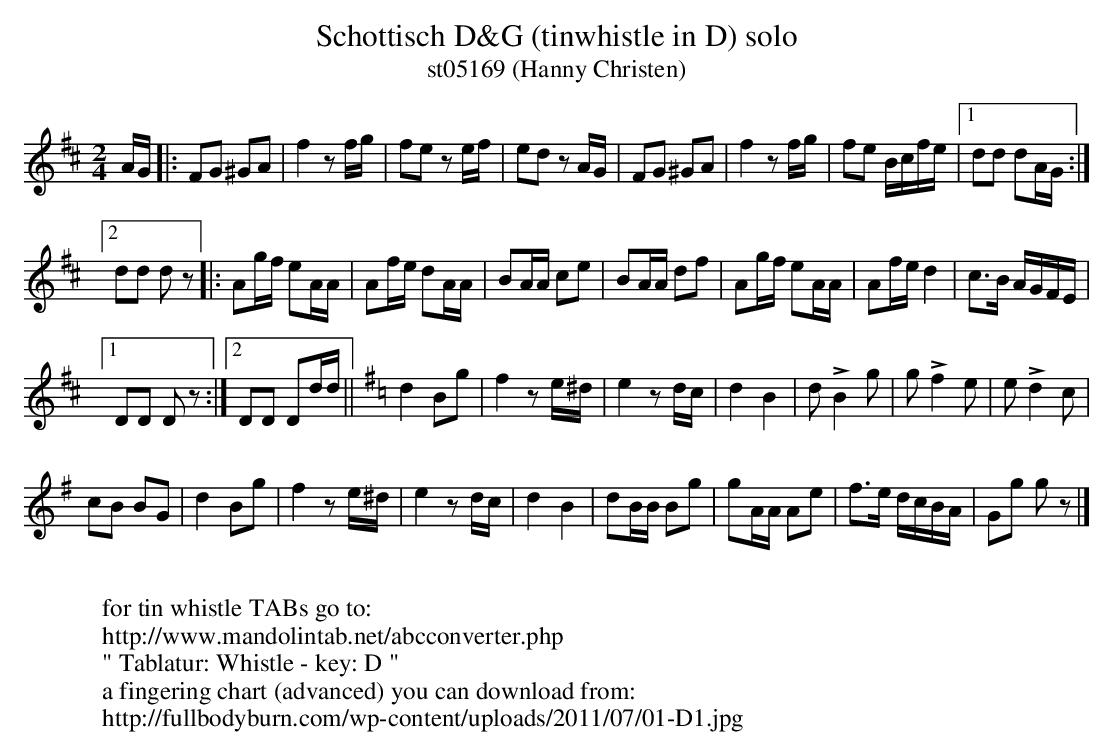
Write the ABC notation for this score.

X:1
T:Schottisch D&G (tinwhistle in D) solo
T:st05169 (Hanny Christen)
M:2/4
L:1/16
K:D transpose=12
AG |: F2G2 ^G2A2 | f4z2fg | f2e2 z2ef | e2d2 z2AG | F2G2 ^G2A2 | f4z2fg | f2e2 Bcfe |1 d2d2 d2AG :|2
d2d2 d2z2 |: A2gf e2AA | A2fe d2AA | B2AA c2e2 | B2AA d2f2 | A2gf e2AA | A2fe d4 | c3B AGFE |1
D2D2 D2z2 :|2 D2D2 D2dd || [K:G ] d4 B2g2 | f4 z2e^d | e4z2dc | d4B4 | d2!>!B4g2 | g2!>!f4e2 | e2 !>!d4c2 |
c2B2 B2G2 | d4B2g2 | f4z2e^d | e4z2dc | d4B4 | d2BB B2g2 | g2AA A2e2 | f3e dcBA | G2g2 g2z2 |]
W:
W:for tin whistle TABs go to:
W:http://www.mandolintab.net/abcconverter.php
W:" Tablatur: Whistle - key: D "
W:a fingering chart (advanced) you can download from:
W:http://fullbodyburn.com/wp-content/uploads/2011/07/01-D1.jpg
